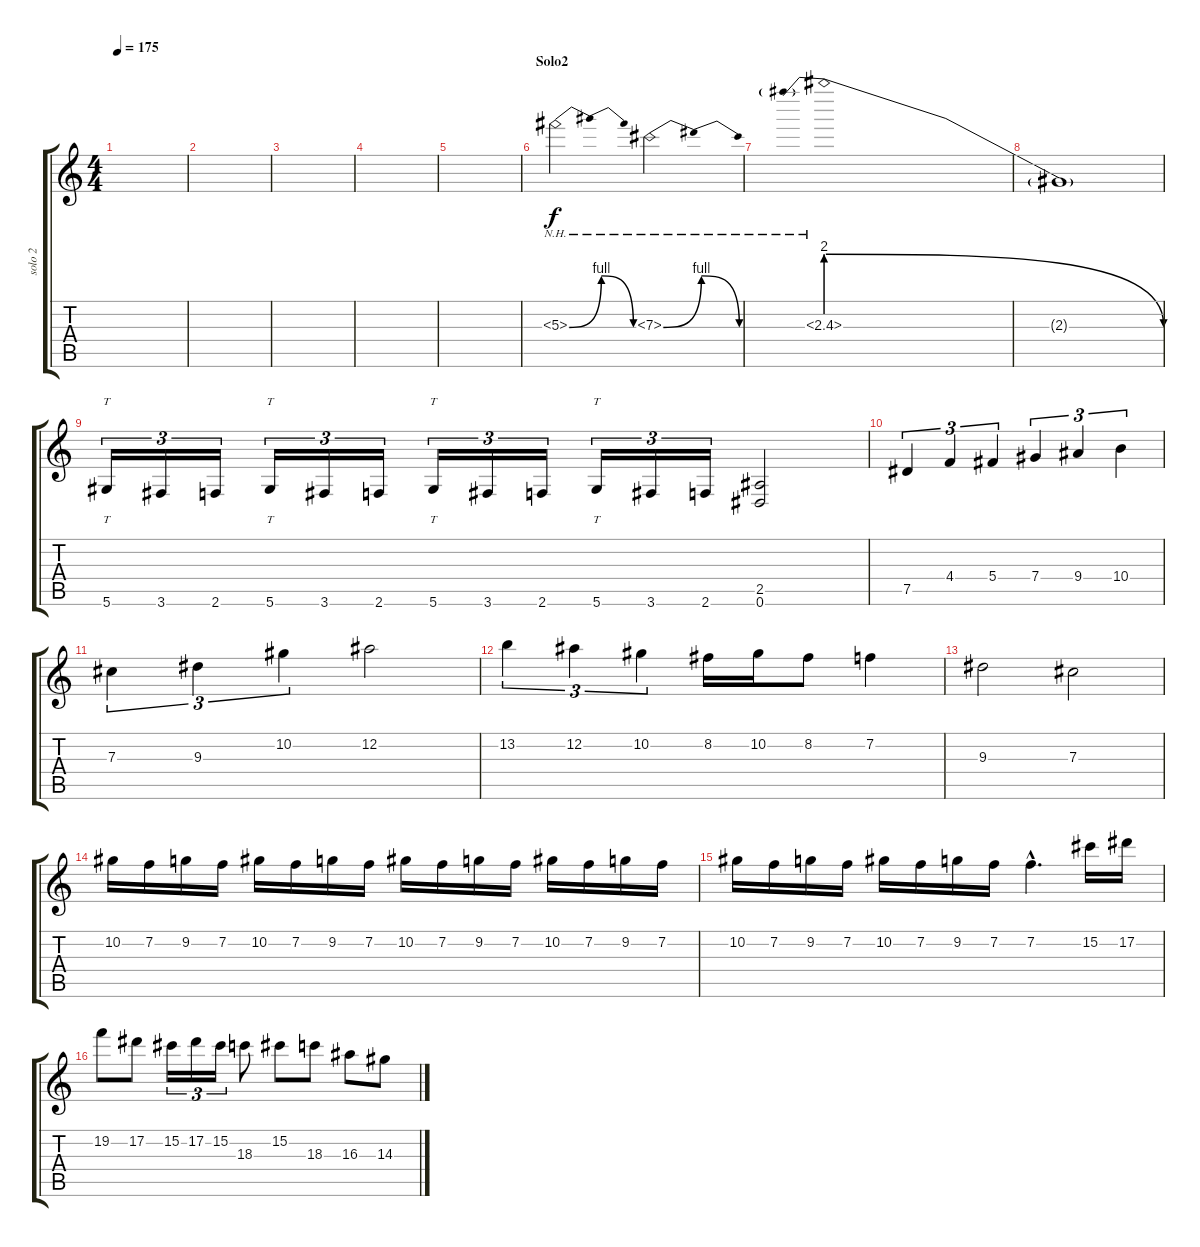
\track ("solo 2" "solo 2") {instrument distortionguitar}
\staff {score tabs}
\tuning (Eb4 Bb3 Gb3 Db3 Ab2 Eb2) {hide}
\ts (4 4)
\tempo 175
\clef g2
\ks c
|
|
|
|
|
\section ("" "Solo2")
5.3{be (bendrelease 0 0 6 4 15 4 60 0) nh}.2 7.3{be (bendrelease 0 0 6 4 15 4 60 0) nh}.2 |
2.3{be (prebendrelease 0 8 60 0) nh}.1 |
2.3{t}.1 |
5.6.16{tt tu (3 2)} 3.6.16{tu (3 2)} 2.6.16{tu (3 2)} 5.6.16{tt tu (3 2)} 3.6.16{tu (3 2)} 2.6.16{tu (3 2)} 5.6.16{tt tu (3 2)} 3.6.16{tu (3 2)} 2.6.16{tu (3 2)} 5.6.16{tt tu (3 2)} 3.6.16{tu (3 2)} 2.6.16{tu (3 2)} (2.5 0.6).2 |
7.5.4{tu (3 2)} 4.4.4{tu (3 2)} 5.4.4{tu (3 2)} 7.4.4{tu (3 2)} 9.4.4{tu (3 2)} 10.4.4{tu (3 2)} |
7.3.4{tu (3 2)} 9.3.4{tu (3 2)} 10.2.4{tu (3 2)} 12.2.2 |
13.2.4{tu (3 2)} 12.2.4{tu (3 2)} 10.2.4{tu (3 2)} 8.2.16 10.2.16 8.2.8 7.2.4 |
9.3.2 7.3.2 |
10.2.16 7.2.16 9.2.16 7.2.16 10.2.16 7.2.16 9.2.16 7.2.16 10.2.16 7.2.16 9.2.16 7.2.16 10.2.16 7.2.16 9.2.16 7.2.16 |
10.2.16 7.2.16 9.2.16 7.2.16 10.2.16 7.2.16 9.2.16 7.2.16 7.2{hac}.4{d} 15.2.16 17.2.16 |
19.2.8 17.2.8 15.2.16{tu (3 2)} 17.2.16{tu (3 2)} 15.2.16{tu (3 2)} 18.3.8 15.2.8 18.3.8 16.3.8 14.3.8
